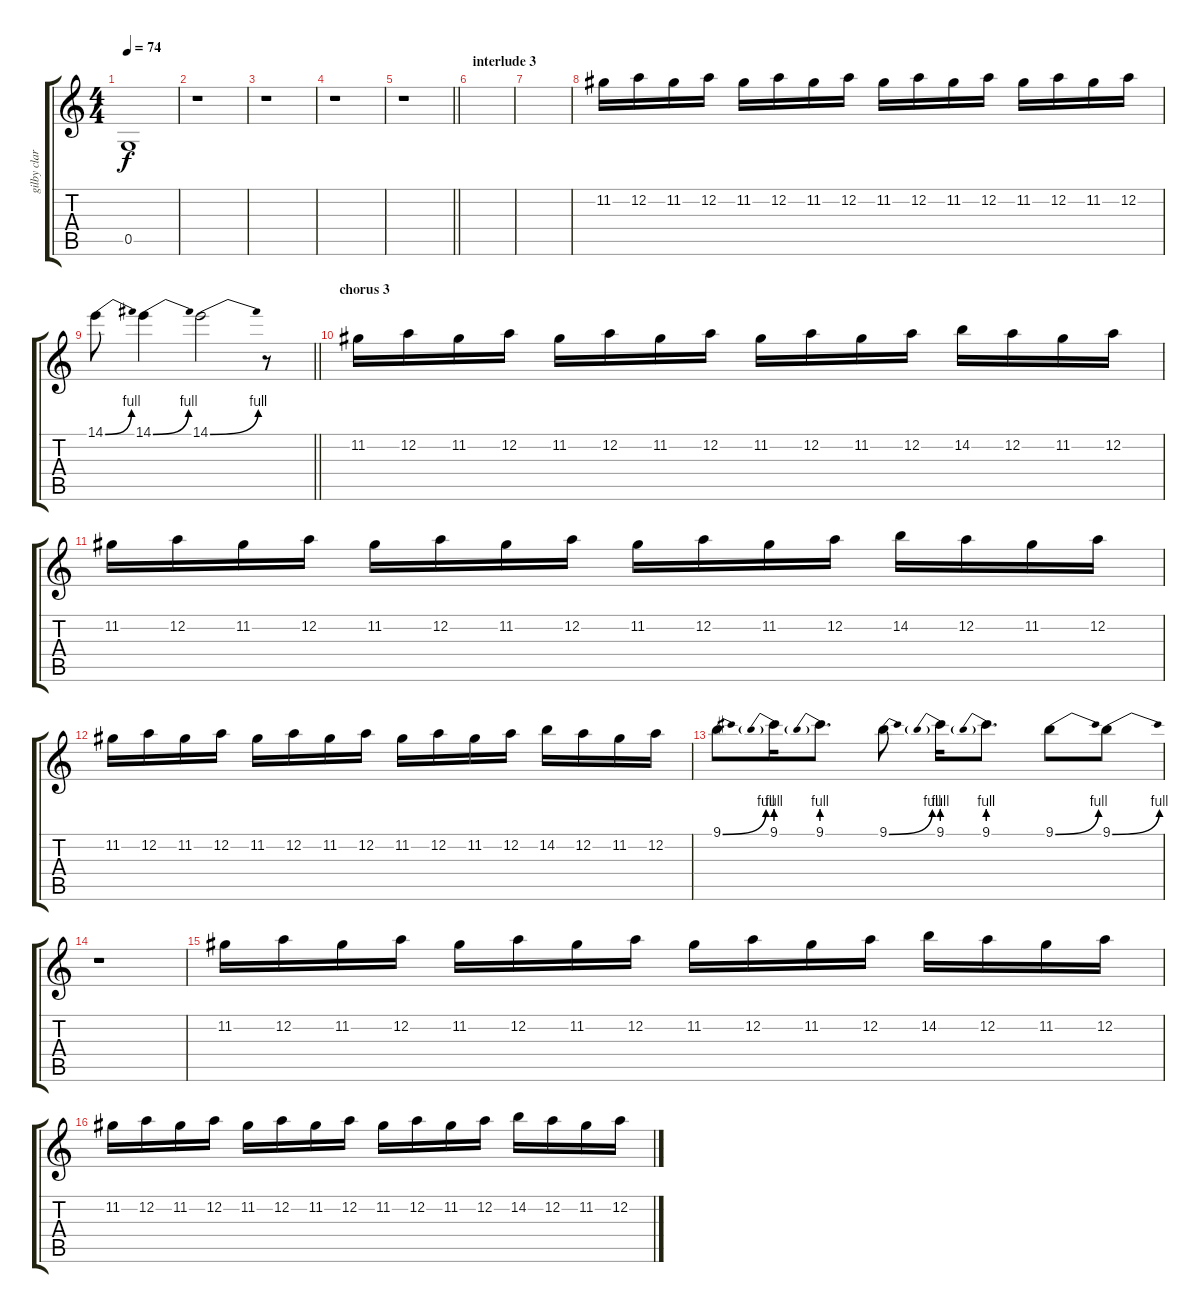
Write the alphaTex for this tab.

\track ("gilby clarke - distortion 2 (dubbed)" "gilby clar") {instrument distortionguitar}
\staff {score tabs}
\tuning (D4 A3 F3 C3 G2 D2) {hide}
\ts (4 4)
\tempo 74
\clef g2
\ks c
0.5.1{dy f} |
r.1 |
r.1 |
r.1 |
\barLineRight lightlight
r.1 |
\section ("" "interlude 3")
|
|
11.2.16 12.2.16 11.2.16 12.2.16 11.2.16 12.2.16 11.2.16 12.2.16 11.2.16 12.2.16 11.2.16 12.2.16 11.2.16 12.2.16 11.2.16 12.2.16 |
\barLineRight lightlight
14.1{be (bend 0 0 60 4)}.8 14.1{be (bend 0 0 60 4)}.4 14.1{be (bend 0 0 60 4)}.2 r.8 |
\section ("" "chorus 3")
11.2.16 12.2.16 11.2.16 12.2.16 11.2.16 12.2.16 11.2.16 12.2.16 11.2.16 12.2.16 11.2.16 12.2.16 14.2.16 12.2.16 11.2.16 12.2.16 |
11.2.16 12.2.16 11.2.16 12.2.16 11.2.16 12.2.16 11.2.16 12.2.16 11.2.16 12.2.16 11.2.16 12.2.16 14.2.16 12.2.16 11.2.16 12.2.16 |
11.2.16 12.2.16 11.2.16 12.2.16 11.2.16 12.2.16 11.2.16 12.2.16 11.2.16 12.2.16 11.2.16 12.2.16 14.2.16 12.2.16 11.2.16 12.2.16 |
9.1{be (bend 0 0 60 4)}.8 9.1{be (prebend 0 4 60 4)}.16 9.1{be (prebend 0 4 60 4)}.8{d} 9.1{be (bend 0 0 60 4)}.8 9.1{be (prebend 0 4 60 4)}.16 9.1{be (prebend 0 4 60 4)}.8{d} 9.1{be (bend 0 0 60 4)}.8 9.1{be (bend 0 0 60 4)}.8 |
r.1 |
11.2.16 12.2.16 11.2.16 12.2.16 11.2.16 12.2.16 11.2.16 12.2.16 11.2.16 12.2.16 11.2.16 12.2.16 14.2.16 12.2.16 11.2.16 12.2.16 |
11.2.16 12.2.16 11.2.16 12.2.16 11.2.16 12.2.16 11.2.16 12.2.16 11.2.16 12.2.16 11.2.16 12.2.16 14.2.16 12.2.16 11.2.16 12.2.16
